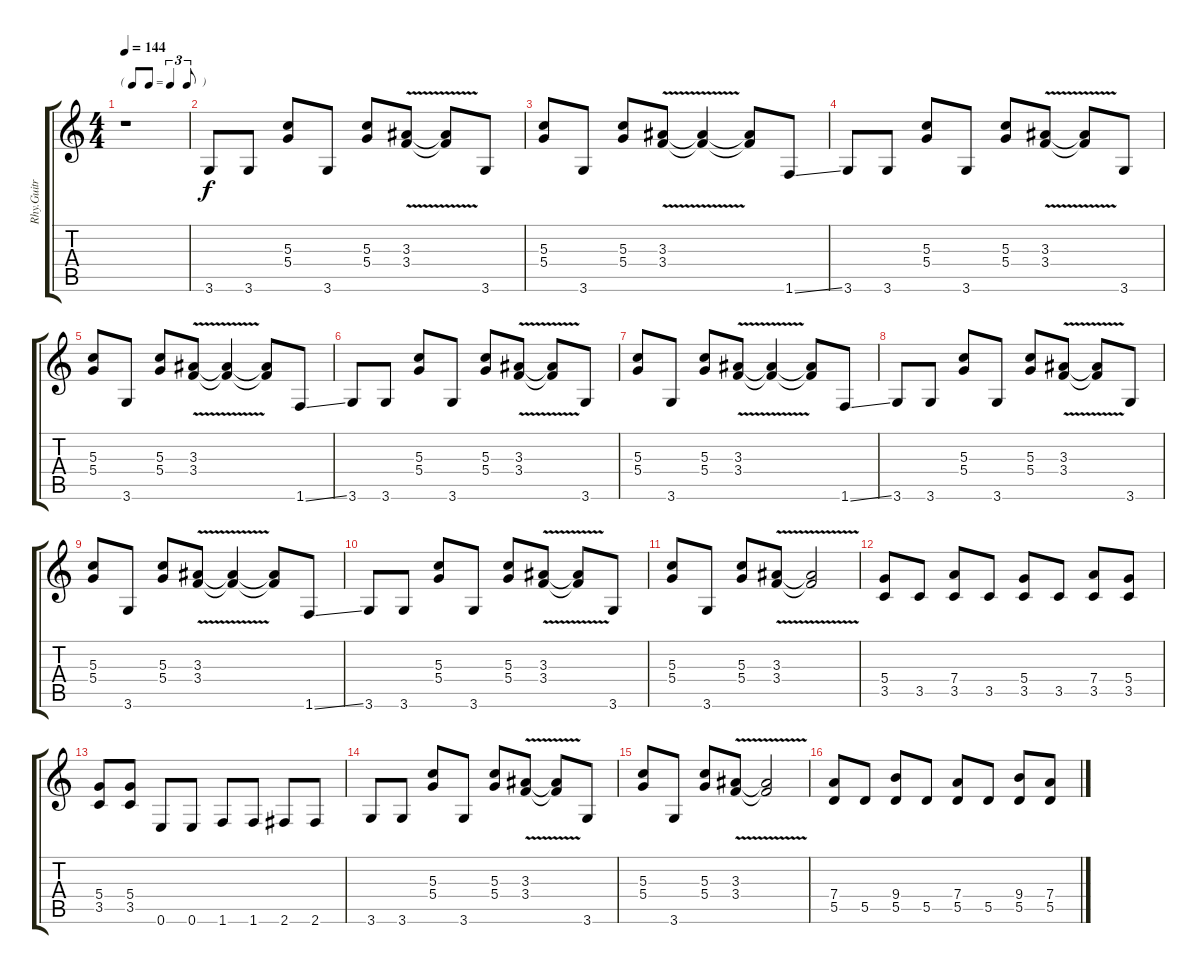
\track ("Rhy.Guitr           " "Rhy.Guitr ") {instrument overdrivenguitar}
\staff {score tabs}
\tuning (E4 B3 G3 D3 A2 E2) {hide}
\ts (4 4)
\tf triplet8th
\tempo 144
\clef g2
\ks c
r.1{dy f instrument overdrivenguitar} |
3.6.8 3.6.8 (5.3 5.4).8 3.6.8 (5.3 5.4).8 (3.3{v} 3.4{v}).8 (3.3{t} 3.4{t}).8 3.6.8 |
(5.3 5.4).8 3.6.8 (5.3 5.4).8 (3.3{v} 3.4{v}).8 (3.3{t} 3.4{t}).4 (3.3{t} 3.4{t}).8 1.6{ss}.8 |
3.6.8 3.6.8 (5.3 5.4).8 3.6.8 (5.3 5.4).8 (3.3{v} 3.4{v}).8 (3.3{t} 3.4{t}).8 3.6.8 |
(5.3 5.4).8 3.6.8 (5.3 5.4).8 (3.3{v} 3.4{v}).8 (3.3{t} 3.4{t}).4 (3.3{t} 3.4{t}).8 1.6{ss}.8 |
3.6.8 3.6.8 (5.3 5.4).8 3.6.8 (5.3 5.4).8 (3.3{v} 3.4{v}).8 (3.3{t} 3.4{t}).8 3.6.8 |
(5.3 5.4).8 3.6.8 (5.3 5.4).8 (3.3{v} 3.4{v}).8 (3.3{t} 3.4{t}).4 (3.3{t} 3.4{t}).8 1.6{ss}.8 |
3.6.8 3.6.8 (5.3 5.4).8 3.6.8 (5.3 5.4).8 (3.3{v} 3.4{v}).8 (3.3{t} 3.4{t}).8 3.6.8 |
(5.3 5.4).8 3.6.8 (5.3 5.4).8 (3.3{v} 3.4{v}).8 (3.3{t} 3.4{t}).4 (3.3{t} 3.4{t}).8 1.6{ss}.8 |
3.6.8 3.6.8 (5.3 5.4).8 3.6.8 (5.3 5.4).8 (3.3{v} 3.4{v}).8 (3.3{t} 3.4{t}).8 3.6.8 |
(5.3 5.4).8 3.6.8 (5.3 5.4).8 (3.3{v} 3.4{v}).8 (3.3{t} 3.4{t}).2 |
(5.4 3.5).8 3.5.8 (7.4 3.5).8 3.5.8 (5.4 3.5).8 3.5.8 (7.4 3.5).8 (5.4 3.5).8 |
(5.4 3.5).8 (5.4 3.5).8 0.6.8 0.6.8 1.6.8 1.6.8 2.6.8 2.6.8 |
3.6.8 3.6.8 (5.3 5.4).8 3.6.8 (5.3 5.4).8 (3.3{v} 3.4{v}).8 (3.3{t} 3.4{t}).8 3.6.8 |
(5.3 5.4).8 3.6.8 (5.3 5.4).8 (3.3{v} 3.4{v}).8 (3.3{t} 3.4{t}).2 |
(7.4 5.5).8 5.5.8 (9.4 5.5).8 5.5.8 (7.4 5.5).8 5.5.8 (9.4 5.5).8 (7.4 5.5).8
